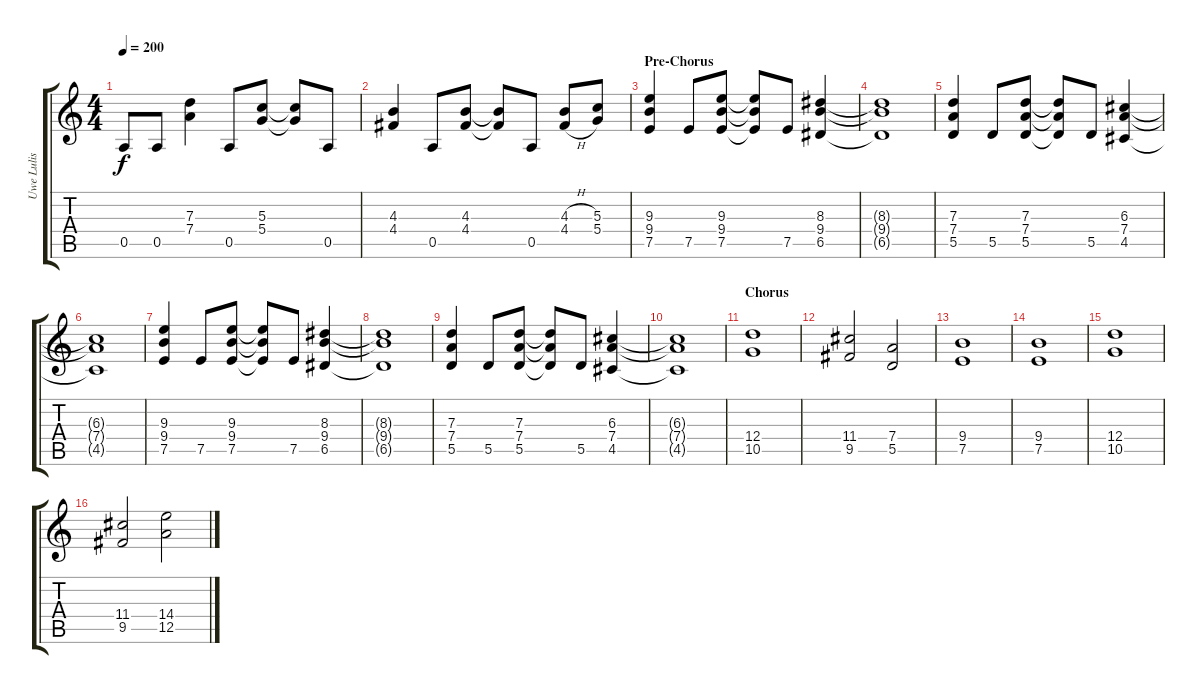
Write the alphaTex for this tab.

\track ("Uwe Lulis (Rhythm Guitar)" "Uwe Lulis ") {instrument distortionguitar}
\staff {score tabs}
\tuning (E4 B3 G3 D3 A2 E2) {hide}
\ts (4 4)
\tempo 200
\clef g2
\ks c
0.5.8{dy f} 0.5.8 (7.3 7.4).4 0.5.8 (5.3 5.4).8 (5.3{t} 5.4{t}).8 0.5.8 |
(4.3 4.4).4 0.5.8 (4.3 4.4).8 (4.3{t} 4.4{t}).8 0.5.8 (4.3{h} 4.4{h}).8 (5.3 5.4).8 |
\section ("" "Pre-Chorus")
(9.3 9.4 7.5).4 7.5.8 (9.3 9.4 7.5).8 (9.3{t} 9.4{t} 7.5{t}).8 7.5.8 (8.3 9.4 6.5).4 |
(8.3{t} 9.4{t} 6.5{t}).1 |
(7.3 7.4 5.5).4 5.5.8 (7.3 7.4 5.5).8 (7.3{t} 7.4{t} 5.5{t}).8 5.5.8 (6.3 7.4 4.5).4 |
(6.3{t} 7.4{t} 4.5{t}).1 |
(9.3 9.4 7.5).4 7.5.8 (9.3 9.4 7.5).8 (9.3{t} 9.4{t} 7.5{t}).8 7.5.8 (8.3 9.4 6.5).4 |
(8.3{t} 9.4{t} 6.5{t}).1 |
(7.3 7.4 5.5).4 5.5.8 (7.3 7.4 5.5).8 (7.3{t} 7.4{t} 5.5{t}).8 5.5.8 (6.3 7.4 4.5).4 |
(6.3{t} 7.4{t} 4.5{t}).1 |
\section ("" "Chorus")
(12.4 10.5).1 |
(11.4 9.5).2 (7.4 5.5).2 |
(9.4 7.5).1 |
(9.4 7.5).1 |
(12.4 10.5).1 |
(11.4 9.5).2 (14.4 12.5).2
